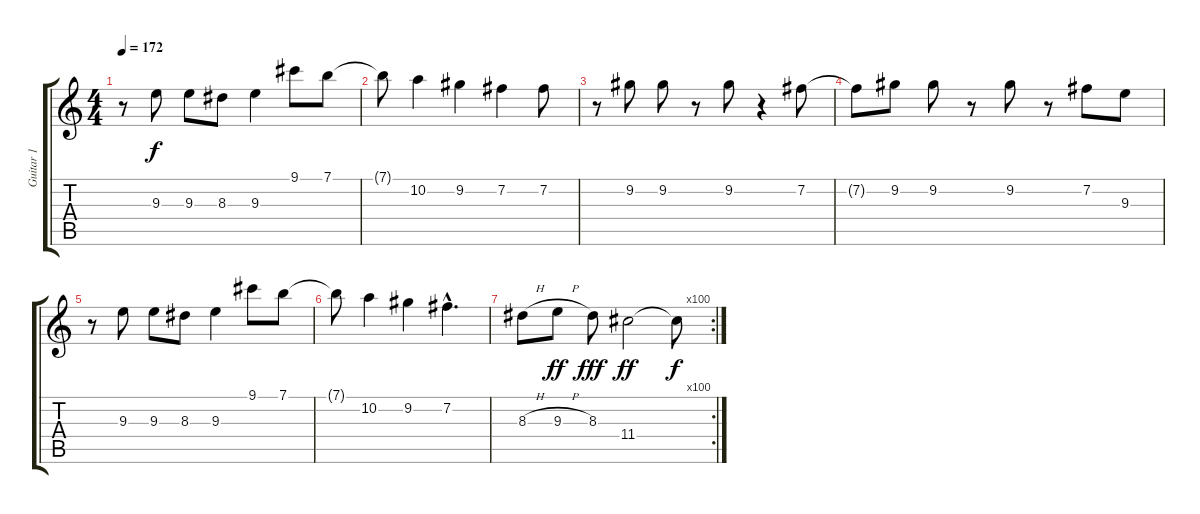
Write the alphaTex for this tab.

\track ("Guitar 1" "Guitar 1") {instrument distortionguitar}
\staff {score tabs}
\tuning (E4 B3 G3 D3 A2 E2) {hide}
\ts (4 4)
\tempo 172
\clef g2
\ks c
r.8{dy f} 9.3.8 9.3.8 8.3.8 9.3.4 9.1.8 7.1.8 |
7.1{t}.8 10.2.4 9.2.4 7.2.4 7.2.8 |
r.8 9.2.8 9.2.8 r.8 9.2.8 r.4 7.2.8 |
7.2{t}.8 9.2.8 9.2.8 r.8 9.2.8 r.8 7.2.8 9.3.8 |
r.8 9.3.8 9.3.8 8.3.8 9.3.4 9.1.8 7.1.8 |
7.1{t}.8 10.2.4 9.2.4 7.2{hac}.4{d} |
\rc 100
8.3{h}.8 9.3{h}.8{dy ff} 8.3.8{dy fff} 11.4.2{dy ff} 11.4{t}.8{dy f}
